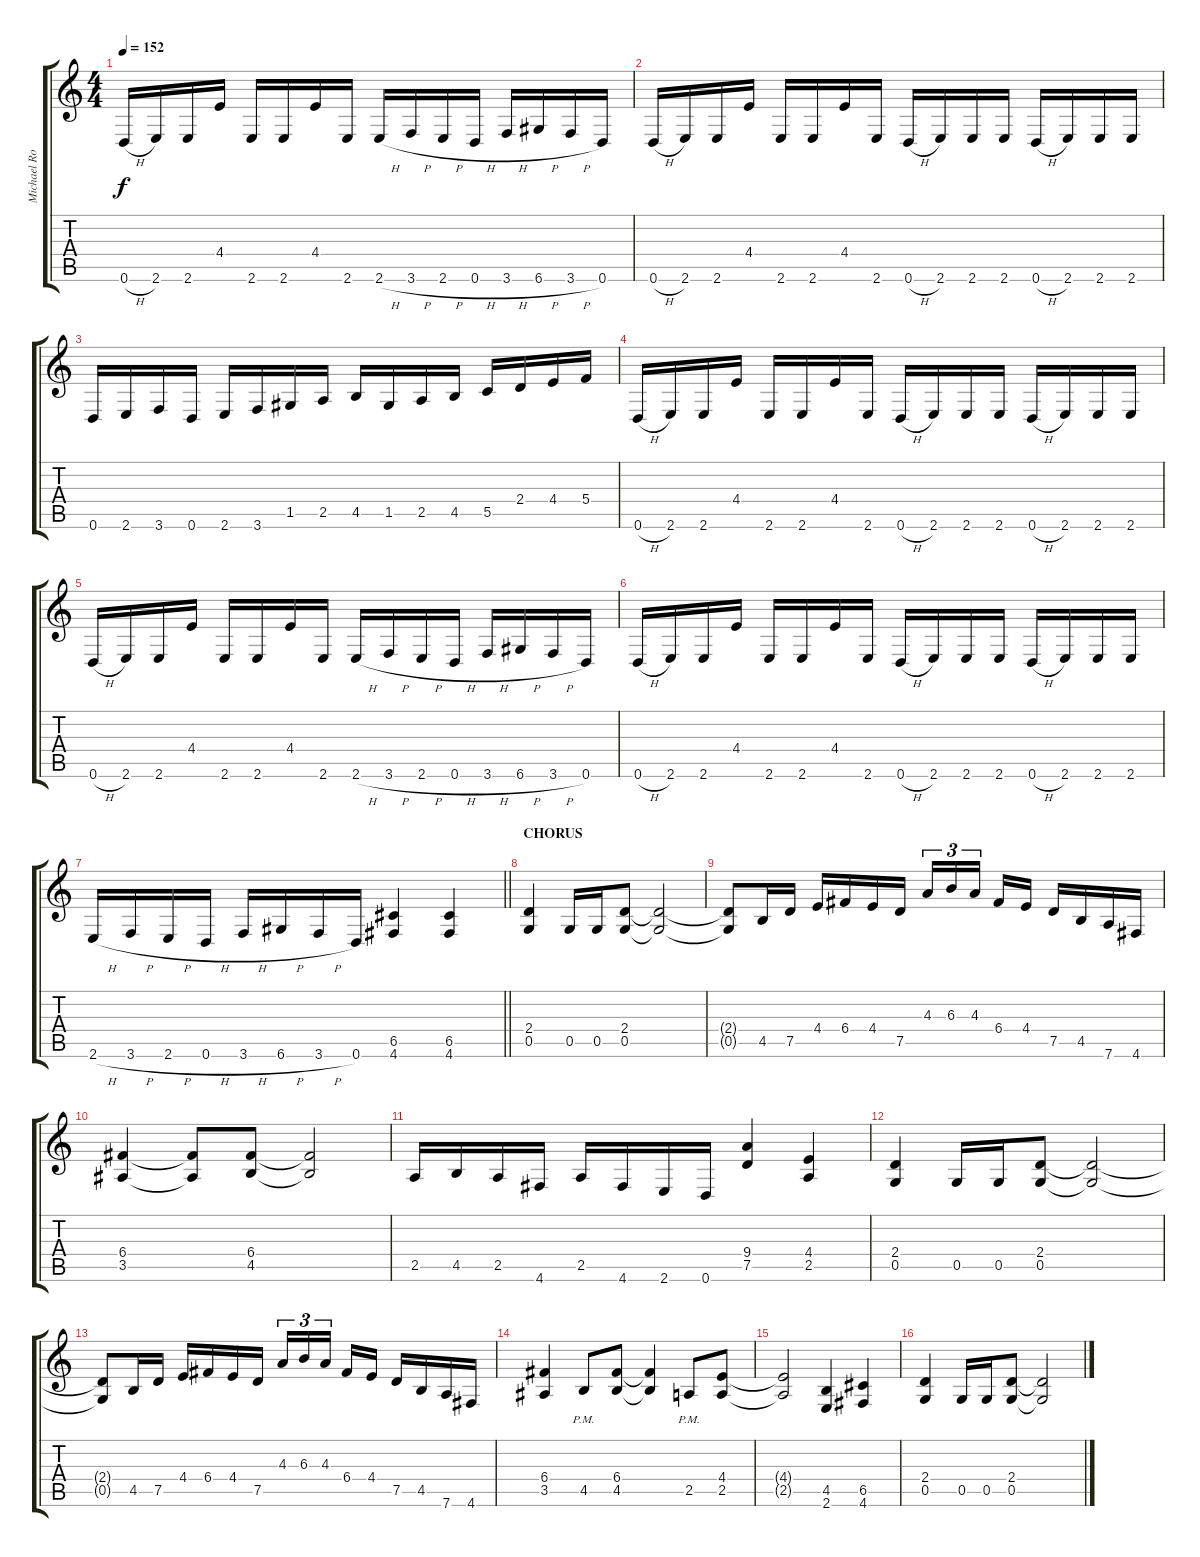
\track ("Michael Romeo 1" "Michael Ro") {instrument distortionguitar}
\staff {score tabs}
\tuning (D4 A3 F3 C3 G2 D2) {hide}
\ts (4 4)
\tempo 152
\clef g2
\ks c
0.6{h}.16{dy f} 2.6.16 2.6.16 4.4.16 2.6.16 2.6.16 4.4.16 2.6.16 2.6{h}.16 3.6{h}.16 2.6{h}.16 0.6{h}.16 3.6{h}.16 6.6{h}.16 3.6{h}.16 0.6.16 |
0.6{h}.16 2.6.16 2.6.16 4.4.16 2.6.16 2.6.16 4.4.16 2.6.16 0.6{h}.16 2.6.16 2.6.16 2.6.16 0.6{h}.16 2.6.16 2.6.16 2.6.16 |
0.6.16 2.6.16 3.6.16 0.6.16 2.6.16 3.6.16 1.5.16 2.5.16 4.5.16 1.5.16 2.5.16 4.5.16 5.5.16 2.4.16 4.4.16 5.4.16 |
0.6{h}.16 2.6.16 2.6.16 4.4.16 2.6.16 2.6.16 4.4.16 2.6.16 0.6{h}.16 2.6.16 2.6.16 2.6.16 0.6{h}.16 2.6.16 2.6.16 2.6.16 |
0.6{h}.16 2.6.16 2.6.16 4.4.16 2.6.16 2.6.16 4.4.16 2.6.16 2.6{h}.16 3.6{h}.16 2.6{h}.16 0.6{h}.16 3.6{h}.16 6.6{h}.16 3.6{h}.16 0.6.16 |
0.6{h}.16 2.6.16 2.6.16 4.4.16 2.6.16 2.6.16 4.4.16 2.6.16 0.6{h}.16 2.6.16 2.6.16 2.6.16 0.6{h}.16 2.6.16 2.6.16 2.6.16 |
\barLineRight lightlight
2.6{h}.16 3.6{h}.16 2.6{h}.16 0.6{h}.16 3.6{h}.16 6.6{h}.16 3.6{h}.16 0.6.16 (6.5 4.6).4 (6.5 4.6).4 |
\section ("" "CHORUS")
(2.4 0.5).4 0.5.16 0.5.16 (2.4 0.5).8 (2.4{t} 0.5{t}).2 |
(2.4{t} 0.5{t}).8 4.5.16 7.5.16 4.4.16 6.4.16 4.4.16 7.5.16 4.3.16{tu (3 2)} 6.3.16{tu (3 2)} 4.3.16{tu (3 2) beam splitsecondary} 6.4.16 4.4.16 7.5.16 4.5.16 7.6.16 4.6.16 |
(6.4 3.5).4 (6.4{t} 3.5{t}).8 (6.4 4.5).8 (6.4{t} 4.5{t}).2 |
2.5.16 4.5.16 2.5.16 4.6.16 2.5.16 4.6.16 2.6.16 0.6.16 (9.4 7.5).4 (4.4 2.5).4 |
(2.4 0.5).4 0.5.16 0.5.16 (2.4 0.5).8 (2.4{t} 0.5{t}).2 |
(2.4{t} 0.5{t}).8 4.5.16 7.5.16 4.4.16 6.4.16 4.4.16 7.5.16 4.3.16{tu (3 2)} 6.3.16{tu (3 2)} 4.3.16{tu (3 2) beam splitsecondary} 6.4.16 4.4.16 7.5.16 4.5.16 7.6.16 4.6.16 |
(6.4 3.5).4 4.5{pm}.8 (6.4 4.5).8 (6.4{t} 4.5{t}).4 2.5{pm}.8 (4.4 2.5).8 |
(4.4{t} 2.5{t}).2 (4.5 2.6).4 (6.5 4.6).4 |
(2.4 0.5).4 0.5.16 0.5.16 (2.4 0.5).8 (2.4{t} 0.5{t}).2
